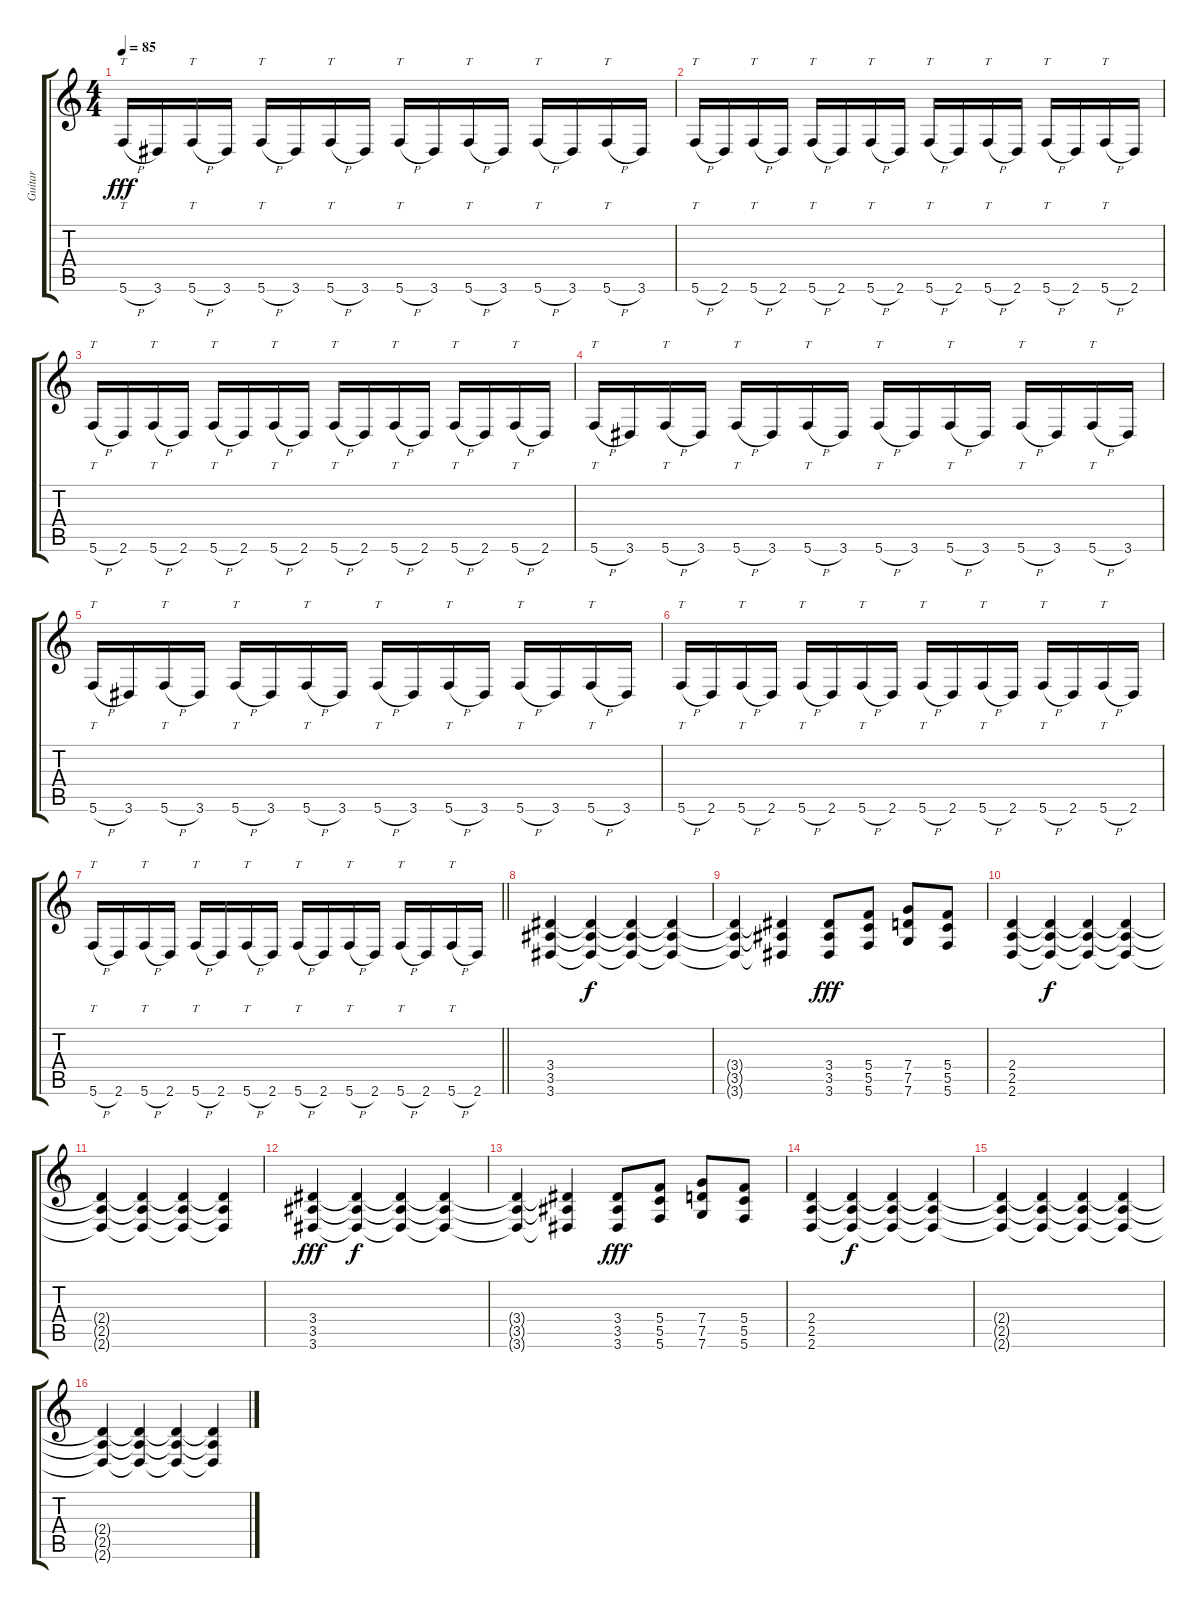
\track ("Guitar" "Guitar") {instrument overdrivenguitar}
\staff {score tabs}
\tuning (D4 A3 F3 C3 G2 C2) {hide}
\ts (4 4)
\tempo 85
\clef g2
\ks c
5.6{h}.16{tt dy fff} 3.6.16 5.6{h}.16{tt} 3.6.16 5.6{h}.16{tt} 3.6.16 5.6{h}.16{tt} 3.6.16 5.6{h}.16{tt} 3.6.16 5.6{h}.16{tt} 3.6.16 5.6{h}.16{tt} 3.6.16 5.6{h}.16{tt} 3.6.16 |
5.6{h}.16{tt} 2.6.16 5.6{h}.16{tt} 2.6.16 5.6{h}.16{tt} 2.6.16 5.6{h}.16{tt} 2.6.16 5.6{h}.16{tt} 2.6.16 5.6{h}.16{tt} 2.6.16 5.6{h}.16{tt} 2.6.16 5.6{h}.16{tt} 2.6.16 |
5.6{h}.16{tt} 2.6.16 5.6{h}.16{tt} 2.6.16 5.6{h}.16{tt} 2.6.16 5.6{h}.16{tt} 2.6.16 5.6{h}.16{tt} 2.6.16 5.6{h}.16{tt} 2.6.16 5.6{h}.16{tt} 2.6.16 5.6{h}.16{tt} 2.6.16 |
5.6{h}.16{tt} 3.6.16 5.6{h}.16{tt} 3.6.16 5.6{h}.16{tt} 3.6.16 5.6{h}.16{tt} 3.6.16 5.6{h}.16{tt} 3.6.16 5.6{h}.16{tt} 3.6.16 5.6{h}.16{tt} 3.6.16 5.6{h}.16{tt} 3.6.16 |
5.6{h}.16{tt} 3.6.16 5.6{h}.16{tt} 3.6.16 5.6{h}.16{tt} 3.6.16 5.6{h}.16{tt} 3.6.16 5.6{h}.16{tt} 3.6.16 5.6{h}.16{tt} 3.6.16 5.6{h}.16{tt} 3.6.16 5.6{h}.16{tt} 3.6.16 |
5.6{h}.16{tt} 2.6.16 5.6{h}.16{tt} 2.6.16 5.6{h}.16{tt} 2.6.16 5.6{h}.16{tt} 2.6.16 5.6{h}.16{tt} 2.6.16 5.6{h}.16{tt} 2.6.16 5.6{h}.16{tt} 2.6.16 5.6{h}.16{tt} 2.6.16 |
\barLineRight lightlight
5.6{h}.16{tt} 2.6.16 5.6{h}.16{tt} 2.6.16 5.6{h}.16{tt} 2.6.16 5.6{h}.16{tt} 2.6.16 5.6{h}.16{tt} 2.6.16 5.6{h}.16{tt} 2.6.16 5.6{h}.16{tt} 2.6.16 5.6{h}.16{tt} 2.6.16 |
\section ("" "")
(3.4 3.5 3.6).4 (3.4{t} 3.5{t} 3.6{t}).4{dy f} (3.4{t} 3.5{t} 3.6{t}).4 (3.4{t} 3.5{t} 3.6{t}).4 |
(3.4{t} 3.5{t} 3.6{t}).4 (3.4{t} 3.5{t} 3.6{t}).4 (3.4 3.5 3.6).8{dy fff} (5.4 5.5 5.6).8 (7.4 7.5 7.6).8 (5.4 5.5 5.6).8 |
(2.4 2.5 2.6).4 (2.4{t} 2.5{t} 2.6{t}).4{dy f} (2.4{t} 2.5{t} 2.6{t}).4 (2.4{t} 2.5{t} 2.6{t}).4 |
(2.4{t} 2.5{t} 2.6{t}).4 (2.4{t} 2.5{t} 2.6{t}).4 (2.4{t} 2.5{t} 2.6{t}).4 (2.4{t} 2.5{t} 2.6{t}).4 |
(3.4 3.5 3.6).4{dy fff} (3.4{t} 3.5{t} 3.6{t}).4{dy f} (3.4{t} 3.5{t} 3.6{t}).4 (3.4{t} 3.5{t} 3.6{t}).4 |
(3.4{t} 3.5{t} 3.6{t}).4 (3.4{t} 3.5{t} 3.6{t}).4 (3.4 3.5 3.6).8{dy fff} (5.4 5.5 5.6).8 (7.4 7.5 7.6).8 (5.4 5.5 5.6).8 |
(2.4 2.5 2.6).4 (2.4{t} 2.5{t} 2.6{t}).4{dy f} (2.4{t} 2.5{t} 2.6{t}).4 (2.4{t} 2.5{t} 2.6{t}).4 |
(2.4{t} 2.5{t} 2.6{t}).4 (2.4{t} 2.5{t} 2.6{t}).4 (2.4{t} 2.5{t} 2.6{t}).4 (2.4{t} 2.5{t} 2.6{t}).4 |
(2.4{t} 2.5{t} 2.6{t}).4 (2.4{t} 2.5{t} 2.6{t}).4 (2.4{t} 2.5{t} 2.6{t}).4 (2.4{t} 2.5{t} 2.6{t}).4
